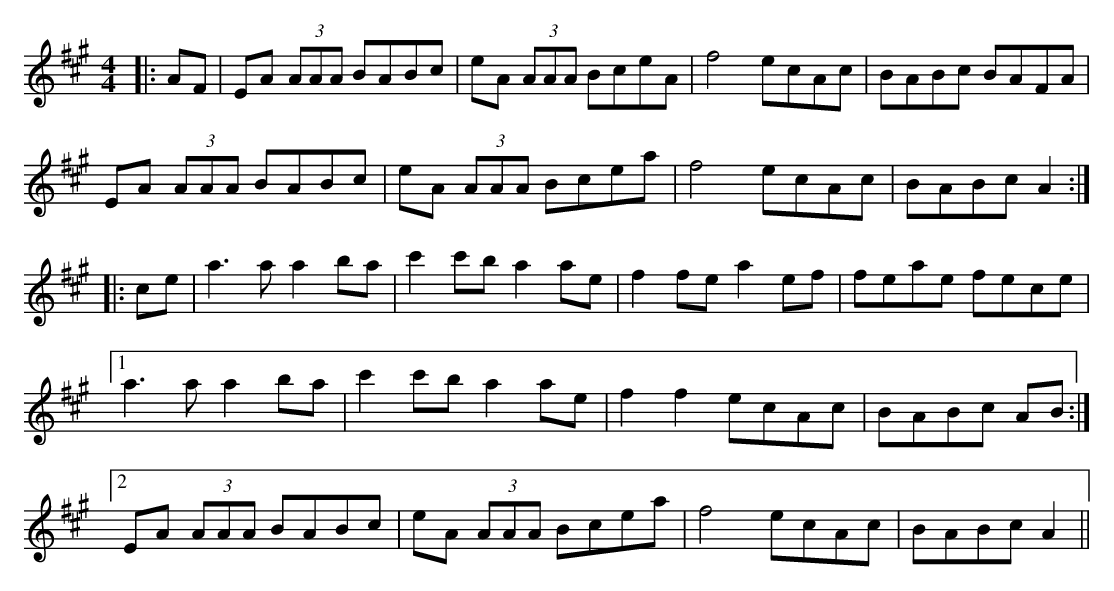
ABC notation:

X:1
M:4/4
K:A
|:AF | EA (3AAA BABc | eA (3AAA BceA | f4 ecAc | BABc BAFA |
 EA (3AAA BABc | eA (3AAA Bcea | f4 ecAc | BABc A2 :|
|:ce |a3 a a2 ba | c'2 c'b a2 ae | f2 fe a2 ef | feae fece|
[1 a3 a a2 ba | c'2 c'b a2 ae | f2 f2 ecAc | BABc AB :|
[2 EA (3AAA BABc | eA (3AAA Bcea | f4 ecAc | BABc A2 ||
